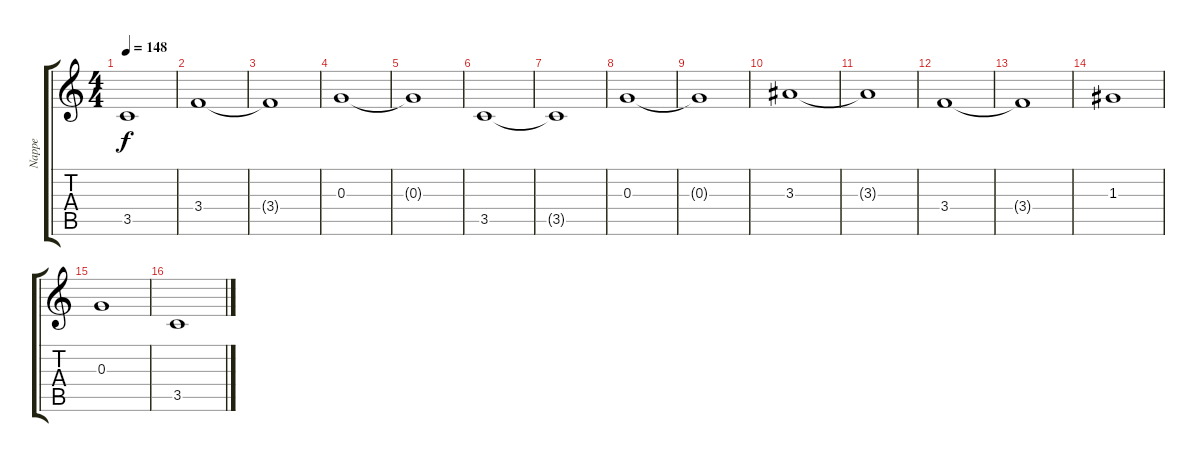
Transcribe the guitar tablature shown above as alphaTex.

\track ("Nappe" "Nappe") {instrument synthstrings1}
\staff {score tabs}
\tuning (E5 B4 G4 D4 A3 E3) {hide}
\ts (4 4)
\tempo 148
\clef g2
\ks c
3.5{t}.1{dy f} |
3.4.1 |
3.4{t}.1 |
0.3.1 |
0.3{t}.1 |
3.5.1 |
3.5{t}.1 |
0.3.1 |
0.3{t}.1 |
3.3.1 |
3.3{t}.1 |
3.4.1 |
3.4{t}.1 |
1.3.1 |
0.3.1 |
3.5.1
